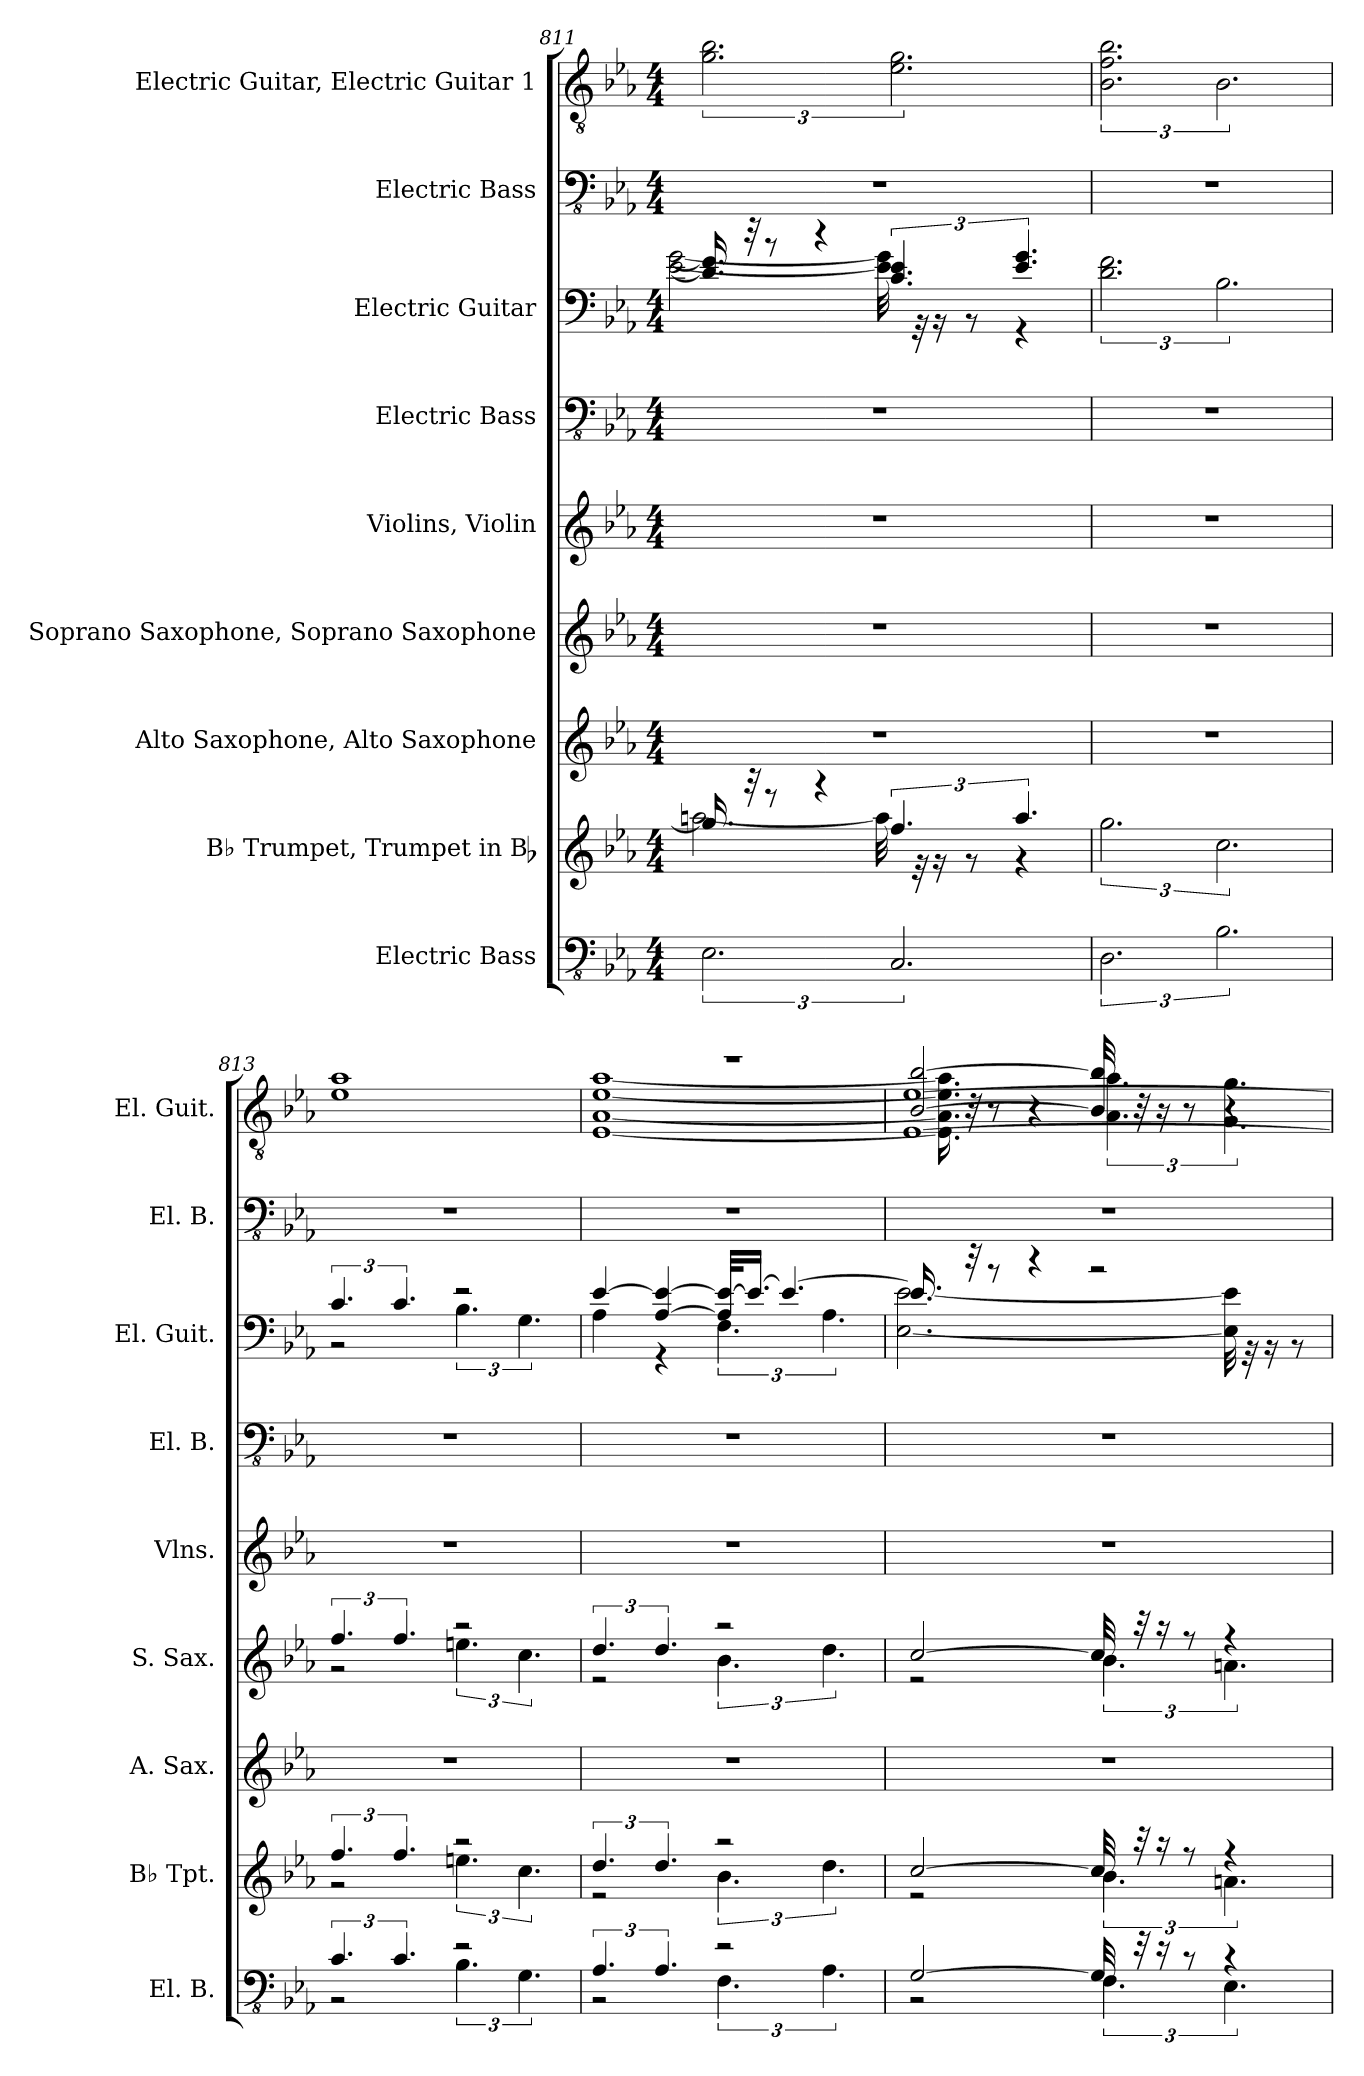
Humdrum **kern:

**kern	**kern	**kern	**kern	**kern	**kern	**kern	**kern	**kern
*part9	*part8	*part7	*part6	*part5	*part4	*part3	*part2	*part1
*staff9	*staff8	*staff7	*staff6	*staff5	*staff4	*staff3	*staff2	*staff1
*I"Electric Bass	*I"B♭ Trumpet, Trumpet in Bb	*I"Alto Saxophone, Alto Saxophone	*I"Soprano Saxophone, Soprano Saxophone	*I"Violins, Violin	*I"Electric Bass	*I"Electric Guitar	*I"Electric Bass	*I"Electric Guitar, Electric Guitar 1
*I'El. B.	*I'B♭ Tpt.	*I'A. Sax.	*I'S. Sax.	*I'Vlns.	*I'El. B.	*I'El. Guit.	*I'El. B.	*I'El. Guit.
!!LO:PB:g=z
*clefFv4	*clefG2	*clefG2	*clefG2	*clefG2	*clefFv4	*clefF4	*clefFv4	*clefGv2
*	*ITrd1c2	*ITrd5c9	*ITrd1c2	*	*	*	*	*
*k[b-e-a-]	*k[b-e-a-d-g-]	*k[b-e-a-d-g-c-]	*k[b-e-a-d-g-]	*k[b-e-a-]	*k[b-e-a-]	*k[b-e-a-]	*k[b-e-a-]	*k[b-e-a-]
*M4/4	*M4/4	*M4/4	*M4/4	*M4/4	*M4/4	*M4/4	*M4/4	*M4/4
=811	=811	=811	=811	=811	=811	=811	=811	=811
*	*^	*	*	*	*	*^	*	*
3.EE-\	16.ff/]	[2ggn\	1r	1r	1r	1r	16.d/] 16.f/]	[2e-\ [2g\	1r	3.g\ 3.b-\
.	32r	.	.	.	.	.	32r	.	.	.
.	8r	.	.	.	.	.	8r	.	.	.
.	4r	.	.	.	.	.	4r	.	.	.
3.CC/	6.ee-/	32gg\]	.	.	.	.	6.c/ 6.e-/	32e-\] 32g\]	.	3.e-\ 3.g\
.	.	32r	.	.	.	.	.	32r	.	.
.	.	16r	.	.	.	.	.	16r	.	.
.	.	8r	.	.	.	.	.	8r	.	.
.	6.gg/	4r	.	.	.	.	6.e-/ 6.g/	4r	.	.
*	*v	*v	*	*	*	*	*v	*v	*	*
=812	=812	=812	=812	=812	=812	=812	=812	=812
3.DD\	3.ff\	1r	1r	1r	1r	3.d\ 3.f\	1r	3.B-\ 3.f\ 3.b-\
3.BB-\	3.b-\	.	.	.	.	3.B-\	.	3.B-\
=813	=813	=813	=813	=813	=813	=813	=813	=813
*^	*^	*	*^	*	*	*^	*	*
6.C/	2r	6.ee-/	2r	1r	6.ee-/	2r	1r	1r	6.c/	2r	1r	1e- 1a-
6.C/	.	6.ee-/	.	.	6.ee-/	.	.	.	6.c/	.	.	.
2r	6.BB-\	2r	6.ddn\	.	2r	6.ddn\	.	.	2r	6.B-\	.	.
.	6.GG\	.	6.b-\	.	.	6.b-\	.	.	.	6.G\	.	.
=814	=814	=814	=814	=814	=814	=814	=814	=814	=814	=814	=814	=814
*	*	*	*	*	*	*	*	*	*	*	*	*^
6.AA-/	2r	6.cc/	2r	1r	6.cc/	2r	1r	1r	[4e-/	4A-\	1r	1r	[1E- [1A- [1e- [1a-
6.AA-/	.	6.cc/	.	.	6.cc/	.	.	.	[4A-/ 4e-/_	4r	.	.	.
2r	6.FF\	2r	6.a-\	.	2r	6.a-\	.	.	32A-/] 32e-/_KLL	6.F\	.	.	.
.	.	.	.	.	.	.	.	.	16.e-/JJ_	.	.	.	.
.	.	.	.	.	.	.	.	.	4.e-/_	.	.	.	.
.	6.AA-\	.	6.cc\	.	.	6.cc\	.	.	.	6.A-\	.	.	.
!!LO:PB:g=z
=815	=815	=815	=815	=815	=815	=815	=815	=815	=815	=815	=815	=815	=815
*	*	*	*	*	*	*	*	*	*	*	*	*	*^
[2GG/	2r	[2b-/	2r	1r	[2b-/	2r	1r	1r	16.e-/]	[2.E-\ [2.e-\	1r	[2B-/ [2b-/	16.E-\] 16.A-\] 16.e-\] 16.a-\]	[1E- [1e-
.	.	.	.	.	.	.	.	.	32r	.	.	.	32r	.
.	.	.	.	.	.	.	.	.	8r	.	.	.	8r	.
.	.	.	.	.	.	.	.	.	4r	.	.	.	4r	.
32GG/]	6.FF\	32b-/]	6.a-\	.	32b-/]	6.a-\	.	.	2r	.	.	32B-/] 32b-/]	6.A-\ 6.a-\	.
32r	.	32r	.	.	32r	.	.	.	.	.	.	32r	.	.
16r	.	16r	.	.	16r	.	.	.	.	.	.	16r	.	.
8r	.	8r	.	.	8r	.	.	.	.	.	.	8r	.	.
4r	6.EE-\	4r	6.gn\	.	4r	6.gn\	.	.	.	32E-\] 32e-\]	.	4r	6.G\ 6.g\	.
.	.	.	.	.	.	.	.	.	.	32r	.	.	.	.
.	.	.	.	.	.	.	.	.	.	16r	.	.	.	.
.	.	.	.	.	.	.	.	.	.	8r	.	.	.	.
*v	*v	*	*	*	*v	*v	*	*	*v	*v	*	*v	*v	*v
*	*v	*v	*	*	*	*	*	*	*
=	=	=	=	=	=	=	=	=
*-	*-	*-	*-	*-	*-	*-	*-	*-
